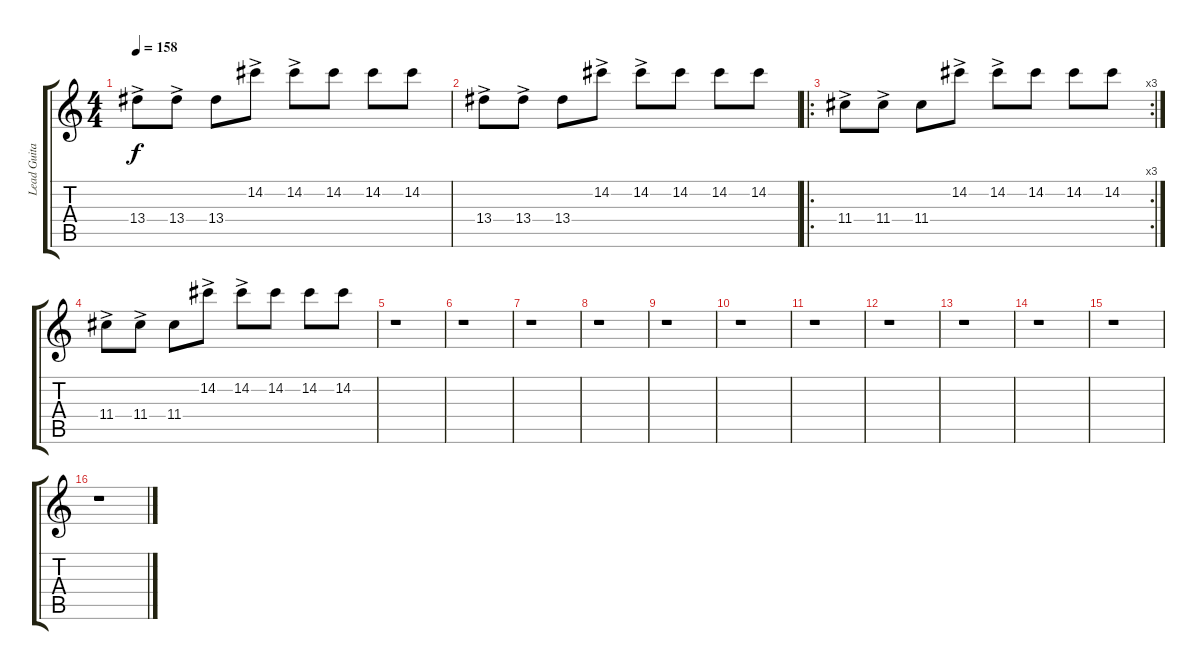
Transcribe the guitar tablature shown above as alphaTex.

\track ("Lead Guitar ~ Tomo" "Lead Guita") {instrument distortionguitar}
\staff {score tabs}
\tuning (E4 B3 G3 D3 A2 E2) {hide}
\ts (4 4)
\tempo 158
\clef g2
\ks c
13.4{ac}.8{dy f} 13.4{ac}.8 13.4.8 14.2{ac}.8 14.2{ac}.8 14.2.8 14.2.8 14.2.8 |
13.4{ac}.8 13.4{ac}.8 13.4.8 14.2{ac}.8 14.2{ac}.8 14.2.8 14.2.8 14.2.8 |
\ro
\rc 3
11.4{ac}.8 11.4{ac}.8 11.4.8 14.2{ac}.8 14.2{ac}.8 14.2.8 14.2.8 14.2.8 |
11.4{ac}.8 11.4{ac}.8 11.4.8 14.2{ac}.8 14.2{ac}.8 14.2.8 14.2.8 14.2.8 |
r.1 |
r.1 |
r.1 |
r.1 |
r.1 |
r.1 |
r.1 |
r.1 |
r.1 |
r.1 |
r.1 |
r.1
